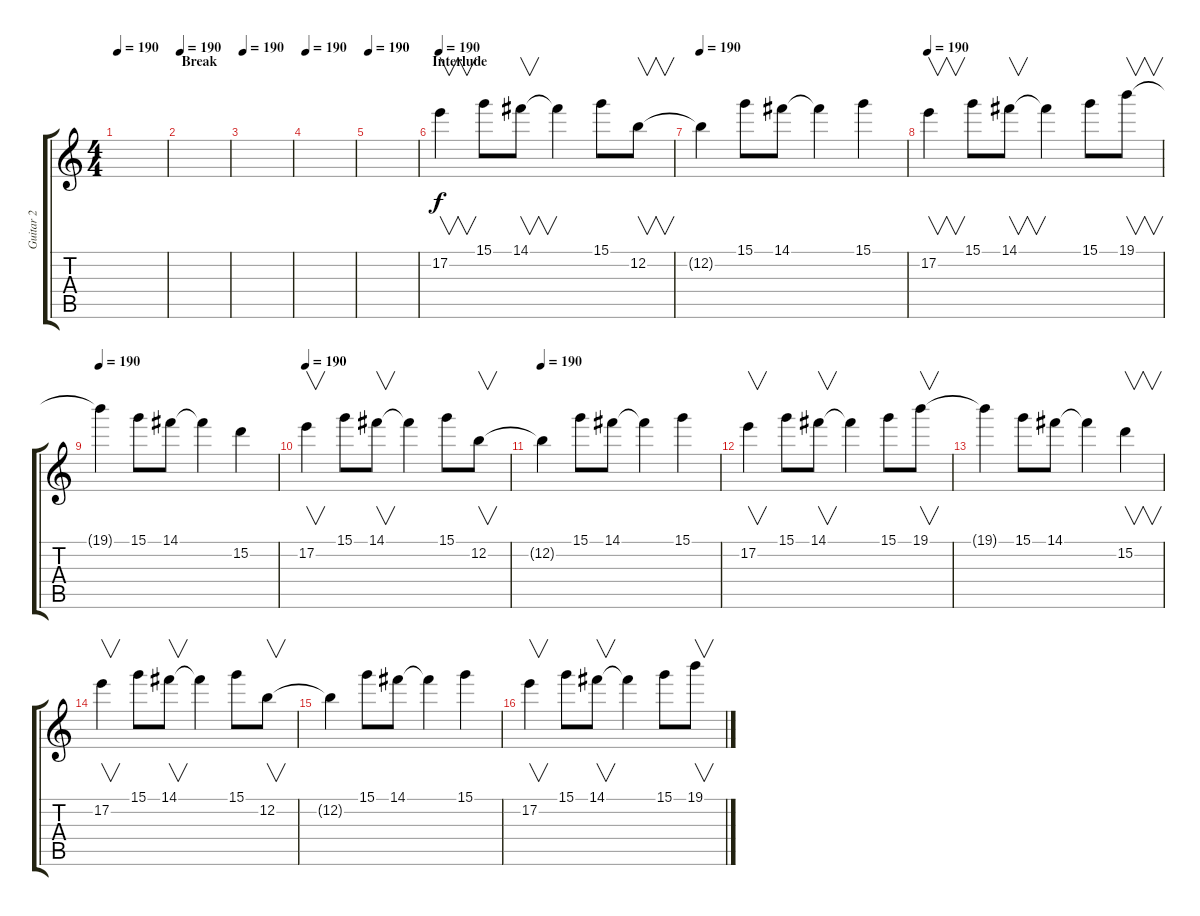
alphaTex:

\track ("Guitar 2" "Guitar 2") {instrument distortionguitar}
\staff {score tabs}
\tuning (E4 B3 G3 D3 A2 E2) {hide}
\ts (4 4)
\tempo 190
\clef g2
\ks c
|
\section ("" "Break")
\tempo 190
|
\tempo 190
|
\tempo 190
|
\tempo 190
|
\section ("" "Interlude")
\tempo 190
17.2.4{v} 15.1.8 14.1.8{v} 14.1{t}.4 15.1.8 12.2.8{v} |
\tempo 190
12.2{t}.4 15.1.8 14.1.8 14.1{t}.4 15.1.4 |
\tempo 190
17.2.4{v} 15.1.8 14.1.8{v} 14.1{t}.4 15.1.8 19.1.8{v} |
\tempo 190
19.1{t}.4 15.1.8 14.1.8 14.1{t}.4 15.2.4 |
\tempo 190
17.2.4{v} 15.1.8 14.1.8{v} 14.1{t}.4 15.1.8 12.2.8{v} |
\tempo 190
12.2{t}.4 15.1.8 14.1.8 14.1{t}.4 15.1.4 |
17.2.4{v} 15.1.8 14.1.8{v} 14.1{t}.4 15.1.8 19.1.8{v} |
19.1{t}.4 15.1.8 14.1.8 14.1{t}.4 15.2.4{v} |
17.2.4{v} 15.1.8 14.1.8{v} 14.1{t}.4 15.1.8 12.2.8{v} |
12.2{t}.4 15.1.8 14.1.8 14.1{t}.4 15.1.4 |
17.2.4{v} 15.1.8 14.1.8{v} 14.1{t}.4 15.1.8 19.1.8{v}
